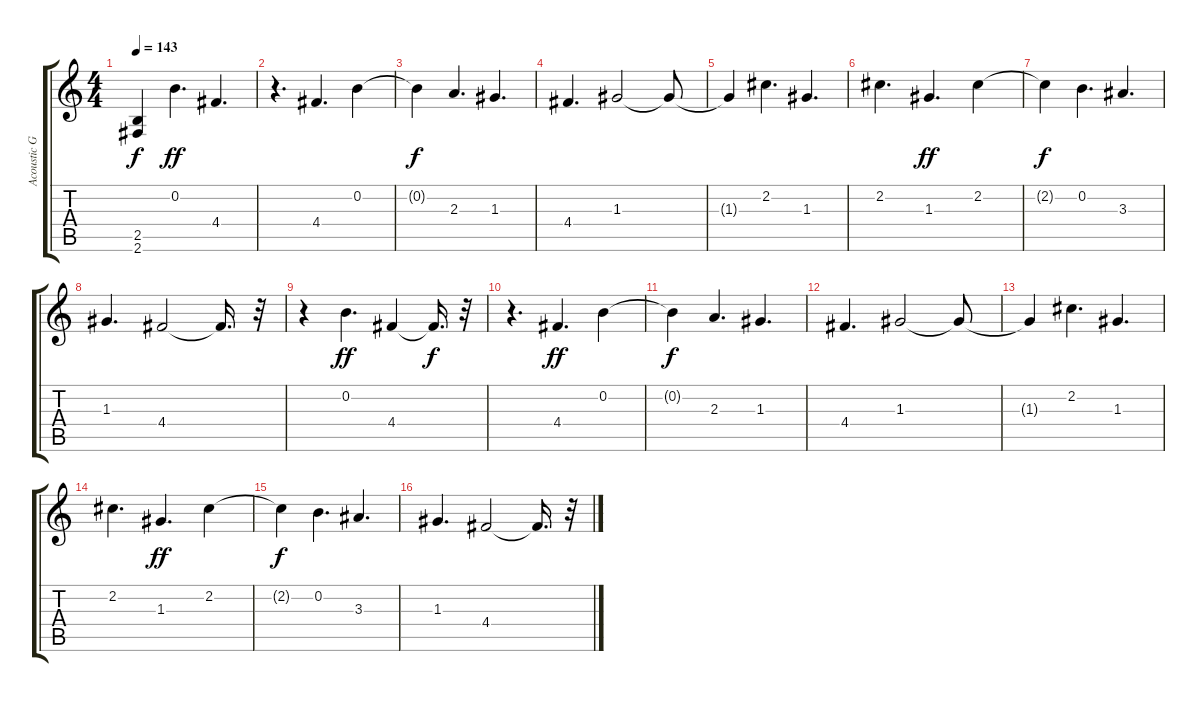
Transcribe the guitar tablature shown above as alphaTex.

\track ("Acoustic Guitar     " "Acoustic G") {instrument acousticguitarsteel}
\staff {score tabs}
\tuning (E4 B3 G3 D3 A2 E2) {hide}
\ts (4 4)
\tempo 143
\clef g2
\ks c
(2.5 2.6).4{dy f} 0.2.4{d dy ff} 4.4.4{d} |
r.4{d} 4.4.4{d} 0.2.4 |
0.2{t}.4{dy f} 2.3.4{d} 1.3.4{d} |
4.4.4{d} 1.3.2 1.3{t}.8 |
1.3{t}.4 2.2.4{d} 1.3.4{d} |
2.2.4{d} 1.3.4{d dy ff} 2.2.4 |
2.2{t}.4{dy f} 0.2.4{d} 3.3.4{d} |
1.3.4{d} 4.4.2 4.4{t}.16{d} r.32 |
r.4 0.2.4{d dy ff} 4.4.4 4.4{t}.16{d dy f} r.32 |
r.4{d} 4.4.4{d dy ff} 0.2.4 |
0.2{t}.4{dy f} 2.3.4{d} 1.3.4{d} |
4.4.4{d} 1.3.2 1.3{t}.8 |
1.3{t}.4 2.2.4{d} 1.3.4{d} |
2.2.4{d} 1.3.4{d dy ff} 2.2.4 |
2.2{t}.4{dy f} 0.2.4{d} 3.3.4{d} |
1.3.4{d} 4.4.2 4.4{t}.16{d} r.32
